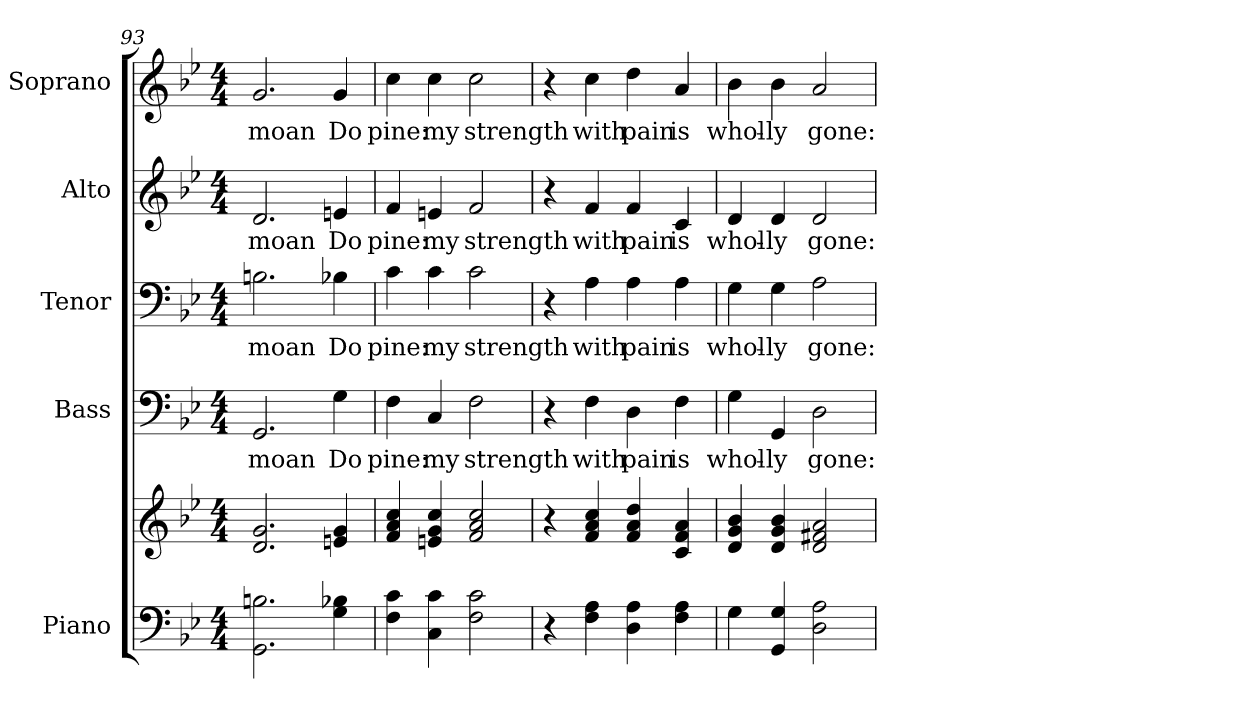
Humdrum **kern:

**kern	**kern	**kern	**text	**kern	**text	**kern	**text	**kern	**text
*part5	*part5	*part4	*part4	*part3	*part3	*part2	*part2	*part1	*part1
*staff6	*staff5	*staff4	*staff4	*staff3	*staff3	*staff2	*staff2	*staff1	*staff1
*I"Piano	*	*I"Bass	*	*I"Tenor	*	*I"Alto	*	*I"Soprano	*
*I'Pno.	*	*I'B.	*	*I'T.	*	*I'A.	*	*I'S.	*
!!LO:PB:g=z
*clefF4	*clefG2	*clefF4	*	*clefF4	*	*clefG2	*	*clefG2	*
*k[b-e-]	*k[b-e-]	*k[b-e-]	*	*k[b-e-]	*	*k[b-e-]	*	*k[b-e-]	*
*B-:	*B-:	*B-:	*	*B-:	*	*B-:	*	*B-:	*
*M4/4	*M4/4	*M4/4	*	*M4/4	*	*M4/4	*	*M4/4	*
=93	=93	=93	=93	=93	=93	=93	=93	=93	=93
!	!	!	!LO:LY:b:color=#000000	!	!	!	!	!	!
!	!	!	!	!	!LO:LY:b:color=#000000	!	!	!	!
!	!	!	!	!	!	!	!LO:LY:b:color=#000000	!	!
!	!	!	!	!	!	!	!	!	!LO:LY:b:color=#000000
2.GGi\ 2.Bni	2.di/ 2.gi	2.GGi/	moan	2.Bni\	moan	2.di/	moan	2.gi/	moan
!	!	!	!LO:LY:b:color=#000000	!	!	!	!	!	!
!	!	!	!	!	!LO:LY:b:color=#000000	!	!	!	!
!	!	!	!	!	!	!	!LO:LY:b:color=#000000	!	!
!	!	!	!	!	!	!	!	!	!LO:LY:b:color=#000000
4Gi\ 4B-Xi	4eni/ 4gi	4Gi\	Do	4B-Xi\	Do	4eni/	Do	4gi/	Do
=94	=94	=94	=94	=94	=94	=94	=94	=94	=94
!	!	!	!LO:LY:b:color=#000000	!	!	!	!	!	!
!	!	!	!	!	!LO:LY:b:color=#000000	!	!	!	!
!	!	!	!	!	!	!	!LO:LY:b:color=#000000	!	!
!	!	!	!	!	!	!	!	!	!LO:LY:b:color=#000000
4Fi\ 4ci	4fi/ 4ai 4cci	4Fi\	pine:	4ci\	pine:	4fi/	pine:	4cci\	pine:
!	!	!	!LO:LY:b:color=#000000	!	!	!	!	!	!
!	!	!	!	!	!LO:LY:b:color=#000000	!	!	!	!
!	!	!	!	!	!	!	!LO:LY:b:color=#000000	!	!
!	!	!	!	!	!	!	!	!	!LO:LY:b:color=#000000
4Ci\ 4ci	4eni/ 4gi 4cci	4Ci/	my	4ci\	my	4eni/	my	4cci\	my
!	!	!	!LO:LY:b:color=#000000	!	!	!	!	!	!
!	!	!	!	!	!LO:LY:b:color=#000000	!	!	!	!
!	!	!	!	!	!	!	!LO:LY:b:color=#000000	!	!
!	!	!	!	!	!	!	!	!	!LO:LY:b:color=#000000
2Fi\ 2ci	2fi/ 2ai 2cci	2Fi\	strength	2ci\	strength	2fi/	strength	2cci\	strength
=95	=95	=95	=95	=95	=95	=95	=95	=95	=95
4r	4r	4r	.	4r	.	4r	.	4r	.
!	!	!	!LO:LY:b:color=#000000	!	!	!	!	!	!
!	!	!	!	!	!LO:LY:b:color=#000000	!	!	!	!
!	!	!	!	!	!	!	!LO:LY:b:color=#000000	!	!
!	!	!	!	!	!	!	!	!	!LO:LY:b:color=#000000
4Fi\ 4Ai	4fi/ 4ai 4cci	4Fi\	with	4Ai\	with	4fi/	with	4cci\	with
!	!	!	!LO:LY:b:color=#000000	!	!	!	!	!	!
!	!	!	!	!	!LO:LY:b:color=#000000	!	!	!	!
!	!	!	!	!	!	!	!LO:LY:b:color=#000000	!	!
!	!	!	!	!	!	!	!	!	!LO:LY:b:color=#000000
4Di\ 4Ai	4fi/ 4ai 4ddi	4Di\	pain	4Ai\	pain	4fi/	pain	4ddi\	pain
!	!	!	!LO:LY:b:color=#000000	!	!	!	!	!	!
!	!	!	!	!	!LO:LY:b:color=#000000	!	!	!	!
!	!	!	!	!	!	!	!LO:LY:b:color=#000000	!	!
!	!	!	!	!	!	!	!	!	!LO:LY:b:color=#000000
4Fi\ 4Ai	4ci/ 4fi 4ai	4Fi\	is	4Ai\	is	4ci/	is	4ai/	is
=96	=96	=96	=96	=96	=96	=96	=96	=96	=96
!	!	!	!LO:LY:b:color=#000000	!	!	!	!	!	!
!	!	!	!	!	!LO:LY:b:color=#000000	!	!	!	!
!	!	!	!	!	!	!	!LO:LY:b:color=#000000	!	!
!	!	!	!	!	!	!	!	!	!LO:LY:b:color=#000000
4Gi\	4di/ 4gi 4b-i	4Gi\	whol-	4Gi\	whol-	4di/	whol-	4b-i\	whol-
!	!	!	!LO:LY:b:color=#000000	!	!	!	!	!	!
!	!	!	!	!	!LO:LY:b:color=#000000	!	!	!	!
!	!	!	!	!	!	!	!LO:LY:b:color=#000000	!	!
!	!	!	!	!	!	!	!	!	!LO:LY:b:color=#000000
4GGi/ 4Gi	4di/ 4gi 4b-i	4GGi/	-ly	4Gi\	-ly	4di/	-ly	4b-i\	-ly
!	!	!	!LO:LY:b:color=#000000	!	!	!	!	!	!
!	!	!	!	!	!LO:LY:b:color=#000000	!	!	!	!
!	!	!	!	!	!	!	!LO:LY:b:color=#000000	!	!
!	!	!	!	!	!	!	!	!	!LO:LY:b:color=#000000
2Di\ 2Ai	2di/ 2f#Xi 2ai	2Di\	gone:	2Ai\	gone:	2di/	gone:	2ai/	gone:
=	=	=	=	=	=	=	=	=	=
*-	*-	*-	*-	*-	*-	*-	*-	*-	*-
